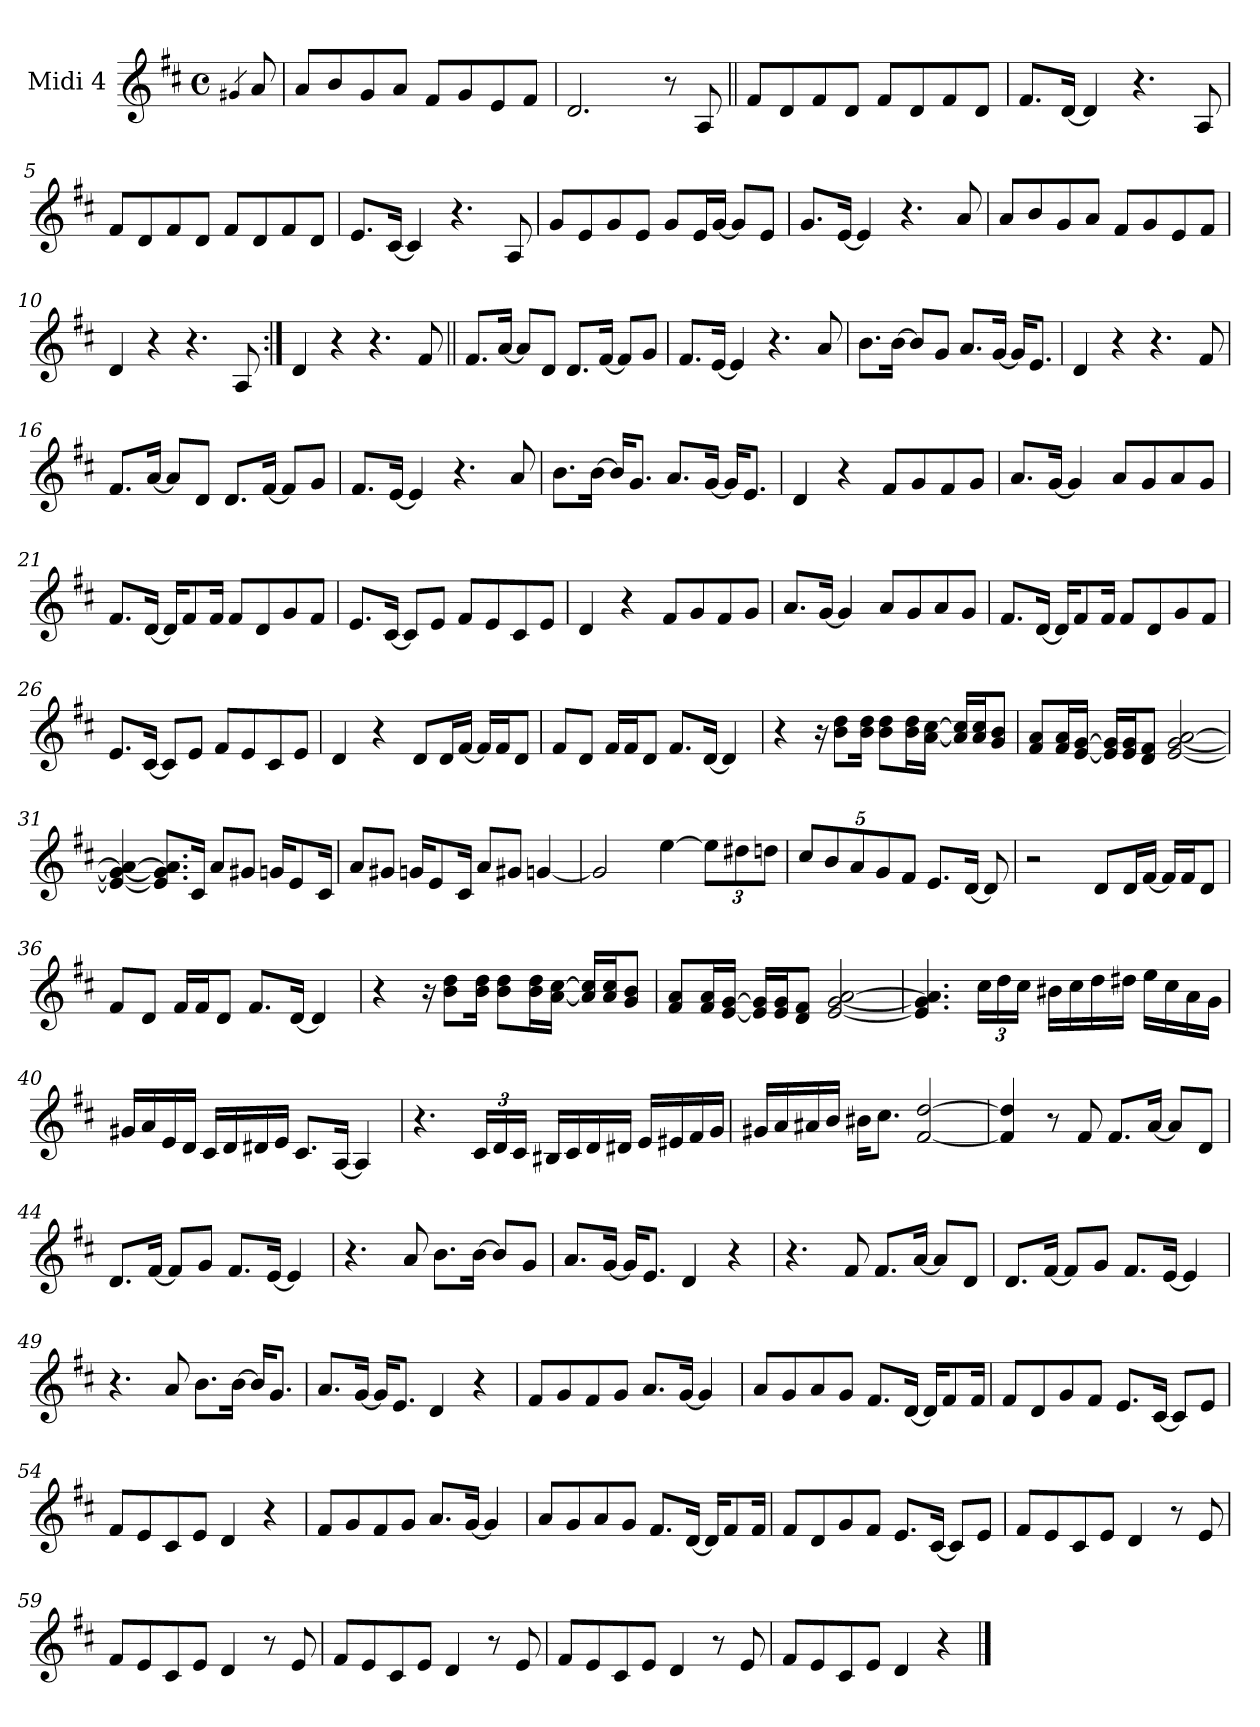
**kern
*part1
*staff1
*I"Midi 4
*clefG2
*k[f#c#]
*D:
*M4/4
*met(c)
=
4qg#X/
8a/
=1
8a/L
8b/
8g/
8a/J
8f#/L
8g/
8e/
8f#/J
=2
2.d/
8r
8A/
=3||
8f#/L
8d/
8f#/
8d/J
8f#/L
8d/
8f#/
8d/J
!!LO:LB:g=z
=4
8.f#/L
[16d/Jk
4d/]
4.r
8A/
=5
8f#/L
8d/
8f#/
8d/J
8f#/L
8d/
8f#/
8d/J
=6
8.e/L
[16c#/Jk
4c#/]
4.r
8A/
=7
8g/L
8e/
8g/
8e/J
8g/L
16e/L
[16g/JJ
8g/L]
8e/J
!!LO:LB:g=z
=8
8.g/L
[16e/Jk
4e/]
4.r
8a/
=9
8a/L
8b/
8g/
8a/J
8f#/L
8g/
8e/
8f#/J
=10
4d/
4r
4.r
8A/
=11:|!
4d/
4r
4.r
8f#/
!!LO:LB:g=z
=12||
8.f#/L
[16a/Jk
8a/L]
8d/J
8.d/L
[16f#/Jk
8f#/L]
8g/J
=13
8.f#/L
[16e/Jk
4e/]
4.r
8a/
=14
8.b\L
[16b\Jk
8b/L]
8g/J
8.a/L
[16g/Jk
16g/KL]
8.e/J
=15
4d/
4r
4.r
8f#/
!!LO:LB:g=z
=16
8.f#/L
[16a/Jk
8a/L]
8d/J
8.d/L
[16f#/Jk
8f#/L]
8g/J
=17
8.f#/L
[16e/Jk
4e/]
4.r
8a/
=18
8.b\L
[16b\Jk
16b/KL]
8.g/J
8.a/L
[16g/Jk
16g/KL]
8.e/J
=19
4d/
4r
8f#/L
8g/
8f#/
8g/J
!!LO:LB:g=z
=20
8.a/L
[16g/Jk
4g/]
8a/L
8g/
8a/
8g/J
=21
8.f#/L
[16d/Jk
16d/KL]
8f#/
16f#/Jk
8f#/L
8d/
8g/
8f#/J
=22
8.e/L
[16c#/Jk
8c#/L]
8e/J
8f#/L
8e/
8c#/
8e/J
=23
4d/
4r
8f#/L
8g/
8f#/
8g/J
!!LO:LB:g=z
=24
8.a/L
[16g/Jk
4g/]
8a/L
8g/
8a/
8g/J
=25
8.f#/L
[16d/Jk
16d/KL]
8f#/
16f#/Jk
8f#/L
8d/
8g/
8f#/J
=26
8.e/L
[16c#/Jk
8c#/L]
8e/J
8f#/L
8e/
8c#/
8e/J
=27
4d/
4r
8d/L
16d/L
[16f#/JJ
16f#/LL]
16f#/J
8d/J
!!LO:LB:g=z
=28
8f#/L
8d/J
16f#/LL
16f#/J
8d/J
8.f#/L
[16d/Jk
4d/]
=29
4r
16r
8b\ 8dd\L
16b\ 16dd\Jk
8b\ 8dd\L
16b\ 16dd\L
[16a\ [16cc#\JJ
16a/] 16cc#/]LL
16a/ 16cc#/J
8g/ 8b/J
=30
8f#/ 8a/L
16f#/ 16a/L
[16e/ [16g/JJ
16e/] 16g/]LL
16e/ 16g/J
8d/ 8f#/J
[2e/ [2g/ [2a/
=31
4e/_ 4g/_ 4a/_
8.e/] 8.g/] 8.a/]L
16c#/Jk
8a/L
8g#X/J
16gn/KL
8e/
16c#/Jk
!!LO:PB:g=z
=32
8a/L
8g#X/J
16gn/KL
8e/
16c#/Jk
8a/L
8g#X/J
[4gn/
=33
2g/]
[4ee\
12ee\L]
12dd#X\
12ddn\J
=34
10cc#/L
10b/
10a/
10g/
10f#/J
8.e/L
[16d/Jk
8d/]
=35
2r
8d/L
16d/L
[16f#/JJ
16f#/LL]
16f#/J
8d/J
!!LO:LB:g=z
=36
8f#/L
8d/J
16f#/LL
16f#/J
8d/J
8.f#/L
[16d/Jk
4d/]
=37
4r
16r
8b\ 8dd\L
16b\ 16dd\Jk
8b\ 8dd\L
16b\ 16dd\L
[16a\ [16cc#\JJ
16a/] 16cc#/]LL
16a/ 16cc#/J
8g/ 8b/J
=38
8f#/ 8a/L
16f#/ 16a/L
[16e/ [16g/JJ
16e/] 16g/]LL
16e/ 16g/J
8d/ 8f#/J
[2e/ [2g/ [2a/
=39
4.e/] 4.g/] 4.a/]
24cc#\LL
24dd\
24cc#\JJ
16b#X\LL
16cc#\
16dd\
16dd#X\JJ
16ee\LL
16cc#\
16a\
16g\JJ
!!LO:LB:g=z
=40
16g#X/LL
16a/
16e/
16d/JJ
16c#/LL
16d/
16d#X/
16e/JJ
8.c#/L
[16A/Jk
4A/]
=41
4.r
24c#/LL
24d/
24c#/JJ
16B#X/LL
16c#/
16d/
16d#X/JJ
16e/LL
16e#X/
16f#/
16g/JJ
=42
16g#X/LL
16a/
16a#X/
16b/JJ
16b#X\KL
8.cc#\J
[2f#/ [2dd/
=43
4f#/] 4dd/]
8r
8f#/
8.f#/L
[16a/Jk
8a/L]
8d/J
!!LO:LB:g=z
=44
8.d/L
[16f#/Jk
8f#/L]
8g/J
8.f#/L
[16e/Jk
4e/]
=45
4.r
8a/
8.b\L
[16b\Jk
8b/L]
8g/J
=46
8.a/L
[16g/Jk
16g/KL]
8.e/J
4d/
4r
=47
4.r
8f#/
8.f#/L
[16a/Jk
8a/L]
8d/J
!!LO:LB:g=z
=48
8.d/L
[16f#/Jk
8f#/L]
8g/J
8.f#/L
[16e/Jk
4e/]
=49
4.r
8a/
8.b\L
[16b\Jk
16b/KL]
8.g/J
=50
8.a/L
[16g/Jk
16g/KL]
8.e/J
4d/
4r
=51
8f#/L
8g/
8f#/
8g/J
8.a/L
[16g/Jk
4g/]
!!LO:LB:g=z
=52
8a/L
8g/
8a/
8g/J
8.f#/L
[16d/Jk
16d/KL]
8f#/
16f#/Jk
=53
8f#/L
8d/
8g/
8f#/J
8.e/L
[16c#/Jk
8c#/L]
8e/J
=54
8f#/L
8e/
8c#/
8e/J
4d/
4r
=55
8f#/L
8g/
8f#/
8g/J
8.a/L
[16g/Jk
4g/]
!!LO:LB:g=z
=56
8a/L
8g/
8a/
8g/J
8.f#/L
[16d/Jk
16d/KL]
8f#/
16f#/Jk
=57
8f#/L
8d/
8g/
8f#/J
8.e/L
[16c#/Jk
8c#/L]
8e/J
=58
8f#/L
8e/
8c#/
8e/J
4d/
8r
8e/
=59
8f#/L
8e/
8c#/
8e/J
4d/
8r
8e/
!!LO:LB:g=z
=60
8f#/L
8e/
8c#/
8e/J
4d/
8r
8e/
=61
8f#/L
8e/
8c#/
8e/J
4d/
8r
8e/
=62
8f#/L
8e/
8c#/
8e/J
4d/
4r
==
*-
